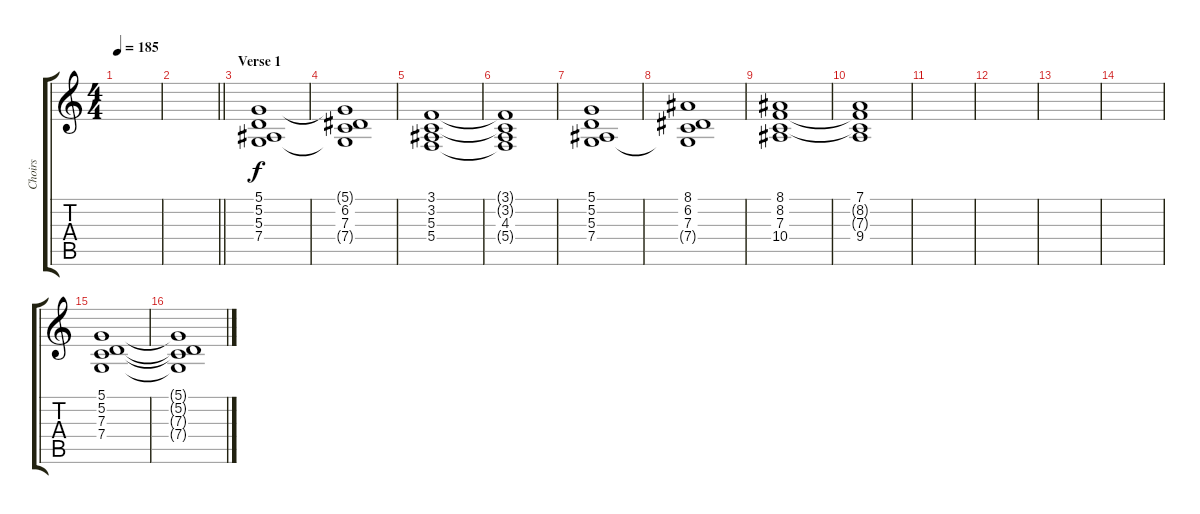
\track ("Choirs" "Choirs") {instrument choiraahs}
\staff {score tabs}
\tuning (D4 A3 F3 C3 G2 D2) {hide}
\ts (4 4)
\tempo 185
\clef g2
\ks c
|
\barLineRight lightlight
|
\section ("" "Verse 1")
(5.1 5.2 5.3 7.4).1 |
(5.1{t} 6.2 7.3 7.4{t}).1 |
(3.1 3.2 5.3 5.4).1 |
(3.1{t} 3.2{t} 4.3 5.4{t}).1 |
(5.1 5.2 5.3 7.4).1 |
(8.1 6.2 7.3 7.4{t}).1 |
(8.1 8.2 7.3 10.4).1 |
(7.1 8.2{t} 7.3{t} 9.4).1 |
|
|
|
|
(5.1 5.2 7.3 7.4).1 |
(5.1{t} 5.2{t} 7.3{t} 7.4{t}).1
